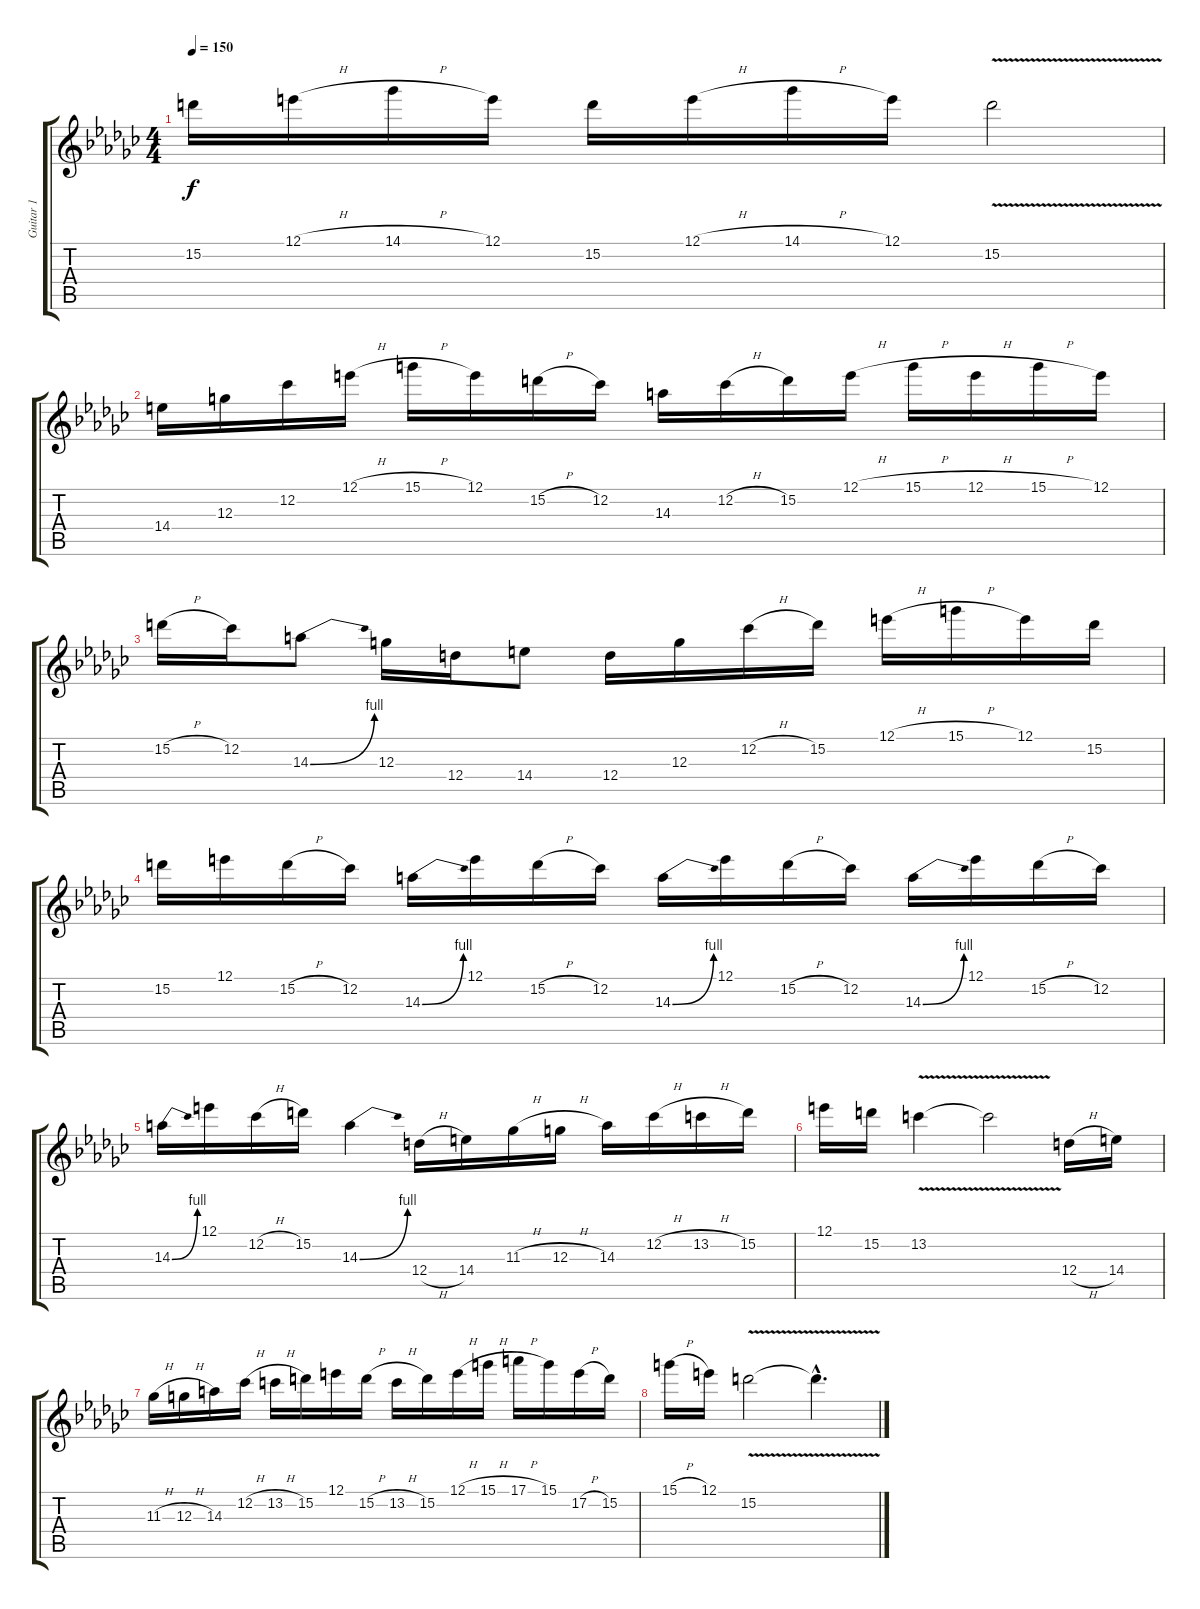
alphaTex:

\track ("Guitar 1" "Guitar 1") {instrument distortionguitar}
\staff {score tabs}
\tuning (E4 B3 G3 D3 A2 E2) {hide}
\ts (4 4)
\tempo 150
\clef g2
\ks ebminor
15.2.16{dy f} 12.1{h}.16 14.1{h}.16 12.1.16 15.2.16 12.1{h}.16 14.1{h}.16 12.1.16 15.2{v}.2 |
14.4.16 12.3.16 12.2.16 12.1{h}.16 15.1{h}.16 12.1.16 15.2{h}.16 12.2.16 14.3.16 12.2{h}.16 15.2.16 12.1{h}.16 15.1{h}.16 12.1{h}.16 15.1{h}.16 12.1.16 |
15.2{h}.16 12.2.16 14.3{be (bend 0 0 60 4)}.8 12.3.16 12.4.16 14.4.8 12.4.16 12.3.16 12.2{h}.16 15.2.16 12.1{h}.16 15.1{h}.16 12.1.16 15.2.16 |
15.2.16 12.1.16 15.2{h}.16 12.2.16 14.3{be (bend 0 0 60 4)}.16 12.1.16 15.2{h}.16 12.2.16 14.3{be (bend 0 0 60 4)}.16 12.1.16 15.2{h}.16 12.2.16 14.3{be (bend 0 0 60 4)}.16 12.1.16 15.2{h}.16 12.2.16 |
14.3{be (bend 0 0 60 4)}.16 12.1.16 12.2{h}.16 15.2.16 14.3{be (bend 0 0 60 4)}.4 12.4{h}.16 14.4.16 11.3{h}.16 12.3{h}.16 14.3.16 12.2{h}.16 13.2{h}.16 15.2.16 |
12.1.16 15.2.16 13.2{v}.4 13.2{t}.2 12.4{h}.16 14.4.16 |
11.3{h}.16 12.3{h}.16 14.3.16 12.2{h}.16 13.2{h}.16 15.2.16 12.1.16 15.2{h}.16 13.2{h}.16 15.2.16 12.1{h}.16 15.1{h}.16 17.1{h}.16 15.1.16 17.2{h}.16 15.2.16 |
15.1{h}.16 12.1.16 15.2{v}.2 15.2{hac t}.4{d}
